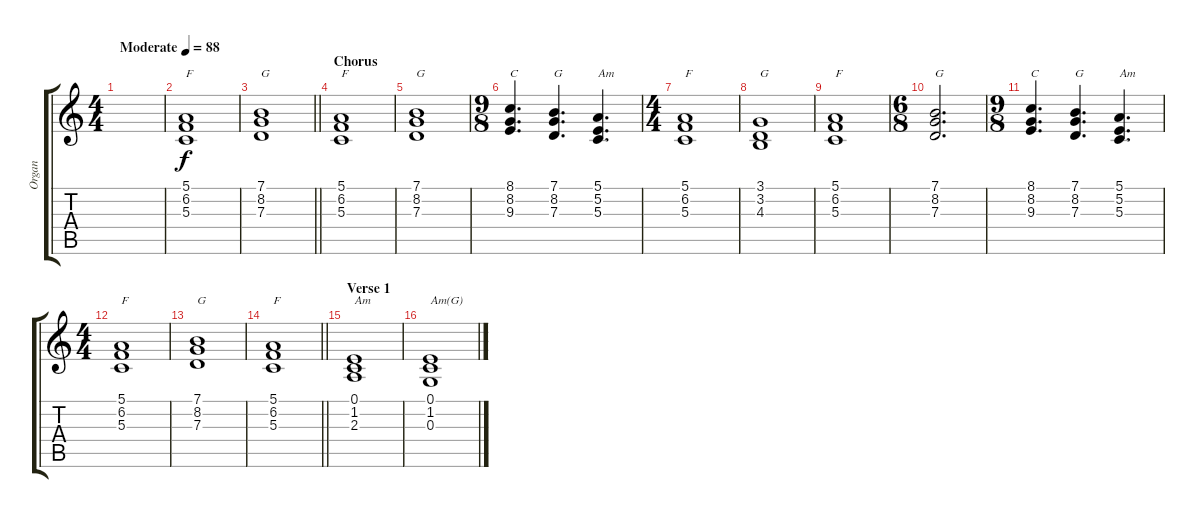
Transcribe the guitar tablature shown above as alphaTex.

\track ("Organ" "Organ") {instrument percussiveorgan}
\staff {score tabs}
\tuning (E4 B3 G3 D3 A2 E2) {hide}
\ts (4 4)
\tempo (88 "Moderate")
\clef g2
\ks c
|
(5.1 6.2 5.3).1{txt "F"} |
\barLineRight lightlight
(7.1 8.2 7.3).1{txt "G"} |
\section ("" "Chorus")
(5.1 6.2 5.3).1{txt "F"} |
(7.1 8.2 7.3).1{txt "G"} |
\ts (9 8)
(8.1 8.2 9.3).4{d txt "C"} (7.1 8.2 7.3).4{d txt "G"} (5.1 5.2 5.3).4{d txt "Am"} |
\ts (4 4)
(5.1 6.2 5.3).1{txt "F"} |
(3.1 3.2 4.3).1{txt "G"} |
(5.1 6.2 5.3).1{txt "F"} |
\ts (6 8)
(7.1 8.2 7.3).2{d txt "G"} |
\ts (9 8)
(8.1 8.2 9.3).4{d txt "C"} (7.1 8.2 7.3).4{d txt "G"} (5.1 5.2 5.3).4{d txt "Am"} |
\ts (4 4)
(5.1 6.2 5.3).1{txt "F"} |
(7.1 8.2 7.3).1{txt "G"} |
\barLineRight lightlight
(5.1 6.2 5.3).1{txt "F"} |
\section ("" "Verse 1")
(0.1 1.2 2.3).1{txt "Am"} |
(0.1 1.2 0.3).1{txt "Am(G)"}
